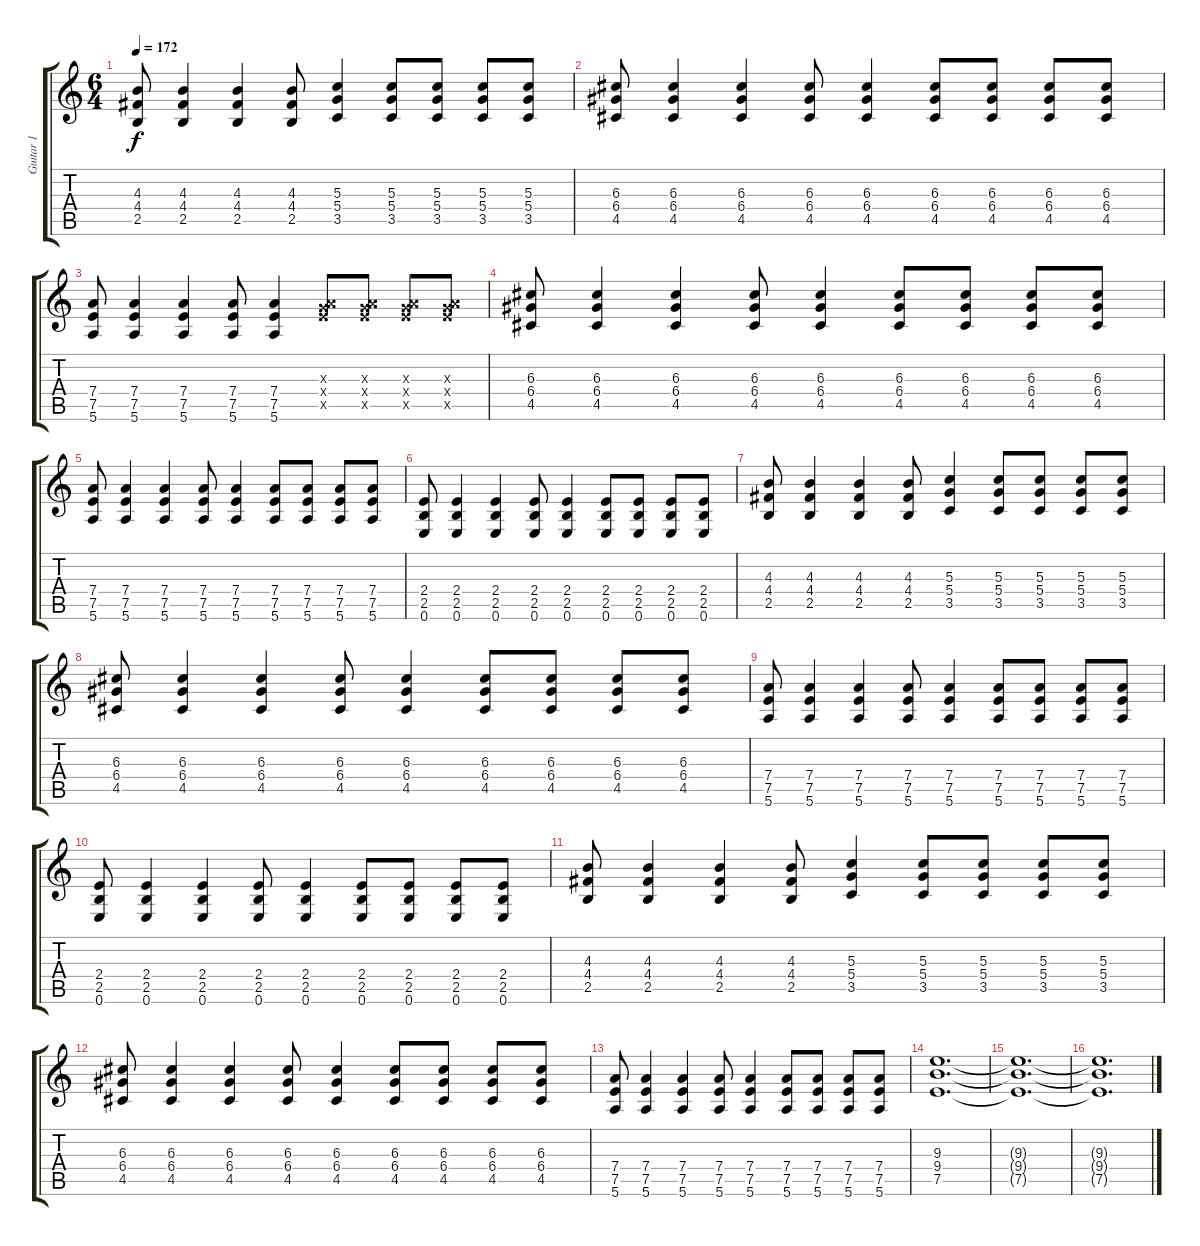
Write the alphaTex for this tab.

\track ("Guitar 1" "Guitar 1") {instrument acousticguitarsteel}
\staff {score tabs}
\tuning (E4 B3 G3 D3 A2 E2) {hide}
\ts (6 4)
\tempo 172
\clef g2
\ks c
(4.3 4.4 2.5).8{dy f instrument distortionguitar} (4.3 4.4 2.5).4 (4.3 4.4 2.5).4 (4.3 4.4 2.5).8 (5.3 5.4 3.5).4 (5.3 5.4 3.5).8 (5.3 5.4 3.5).8 (5.3 5.4 3.5).8 (5.3 5.4 3.5).8 |
(6.3 6.4 4.5).8{instrument distortionguitar} (6.3 6.4 4.5).4 (6.3 6.4 4.5).4 (6.3 6.4 4.5).8 (6.3 6.4 4.5).4 (6.3 6.4 4.5).8 (6.3 6.4 4.5).8 (6.3 6.4 4.5).8 (6.3 6.4 4.5).8 |
(7.4 7.5 5.6).8{instrument distortionguitar} (7.4 7.5 5.6).4 (7.4 7.5 5.6).4 (7.4 7.5 5.6).8 (7.4 7.5 5.6).4 (0.3{x} 7.4{x} 7.5{x}).8 (0.3{x} 7.4{x} 7.5{x}).8 (0.3{x} 7.4{x} 7.5{x}).8 (0.3{x} 7.4{x} 7.5{x}).8 |
(6.3 6.4 4.5).8{volume 14 instrument distortionguitar} (6.3 6.4 4.5).4 (6.3 6.4 4.5).4 (6.3 6.4 4.5).8 (6.3 6.4 4.5).4 (6.3 6.4 4.5).8 (6.3 6.4 4.5).8 (6.3 6.4 4.5).8 (6.3 6.4 4.5).8 |
(7.4 7.5 5.6).8{instrument distortionguitar} (7.4 7.5 5.6).4 (7.4 7.5 5.6).4 (7.4 7.5 5.6).8 (7.4 7.5 5.6).4 (7.4 7.5 5.6).8 (7.4 7.5 5.6).8 (7.4 7.5 5.6).8 (7.4 7.5 5.6).8 |
(2.4 2.5 0.6).8{instrument distortionguitar} (2.4 2.5 0.6).4 (2.4 2.5 0.6).4 (2.4 2.5 0.6).8 (2.4 2.5 0.6).4 (2.4 2.5 0.6).8 (2.4 2.5 0.6).8 (2.4 2.5 0.6).8 (2.4 2.5 0.6).8 |
(4.3 4.4 2.5).8{instrument distortionguitar} (4.3 4.4 2.5).4 (4.3 4.4 2.5).4 (4.3 4.4 2.5).8 (5.3 5.4 3.5).4 (5.3 5.4 3.5).8 (5.3 5.4 3.5).8 (5.3 5.4 3.5).8 (5.3 5.4 3.5).8 |
(6.3 6.4 4.5).8{instrument distortionguitar} (6.3 6.4 4.5).4 (6.3 6.4 4.5).4 (6.3 6.4 4.5).8 (6.3 6.4 4.5).4 (6.3 6.4 4.5).8 (6.3 6.4 4.5).8 (6.3 6.4 4.5).8 (6.3 6.4 4.5).8 |
(7.4 7.5 5.6).8{instrument distortionguitar} (7.4 7.5 5.6).4 (7.4 7.5 5.6).4 (7.4 7.5 5.6).8 (7.4 7.5 5.6).4 (7.4 7.5 5.6).8 (7.4 7.5 5.6).8 (7.4 7.5 5.6).8 (7.4 7.5 5.6).8 |
(2.4 2.5 0.6).8{instrument distortionguitar} (2.4 2.5 0.6).4 (2.4 2.5 0.6).4 (2.4 2.5 0.6).8 (2.4 2.5 0.6).4 (2.4 2.5 0.6).8 (2.4 2.5 0.6).8 (2.4 2.5 0.6).8 (2.4 2.5 0.6).8 |
(4.3 4.4 2.5).8{instrument distortionguitar} (4.3 4.4 2.5).4 (4.3 4.4 2.5).4 (4.3 4.4 2.5).8 (5.3 5.4 3.5).4 (5.3 5.4 3.5).8 (5.3 5.4 3.5).8 (5.3 5.4 3.5).8 (5.3 5.4 3.5).8 |
(6.3 6.4 4.5).8{instrument distortionguitar} (6.3 6.4 4.5).4 (6.3 6.4 4.5).4 (6.3 6.4 4.5).8 (6.3 6.4 4.5).4 (6.3 6.4 4.5).8 (6.3 6.4 4.5).8 (6.3 6.4 4.5).8 (6.3 6.4 4.5).8 |
(7.4 7.5 5.6).8{instrument distortionguitar} (7.4 7.5 5.6).4 (7.4 7.5 5.6).4 (7.4 7.5 5.6).8 (7.4 7.5 5.6).4 (7.4 7.5 5.6).8 (7.4 7.5 5.6).8 (7.4 7.5 5.6).8 (7.4 7.5 5.6).8 |
(9.3 9.4 7.5).1{d} |
(9.3{t} 9.4{t} 7.5{t}).1{d} |
(9.3{t} 9.4{t} 7.5{t}).1{d}
